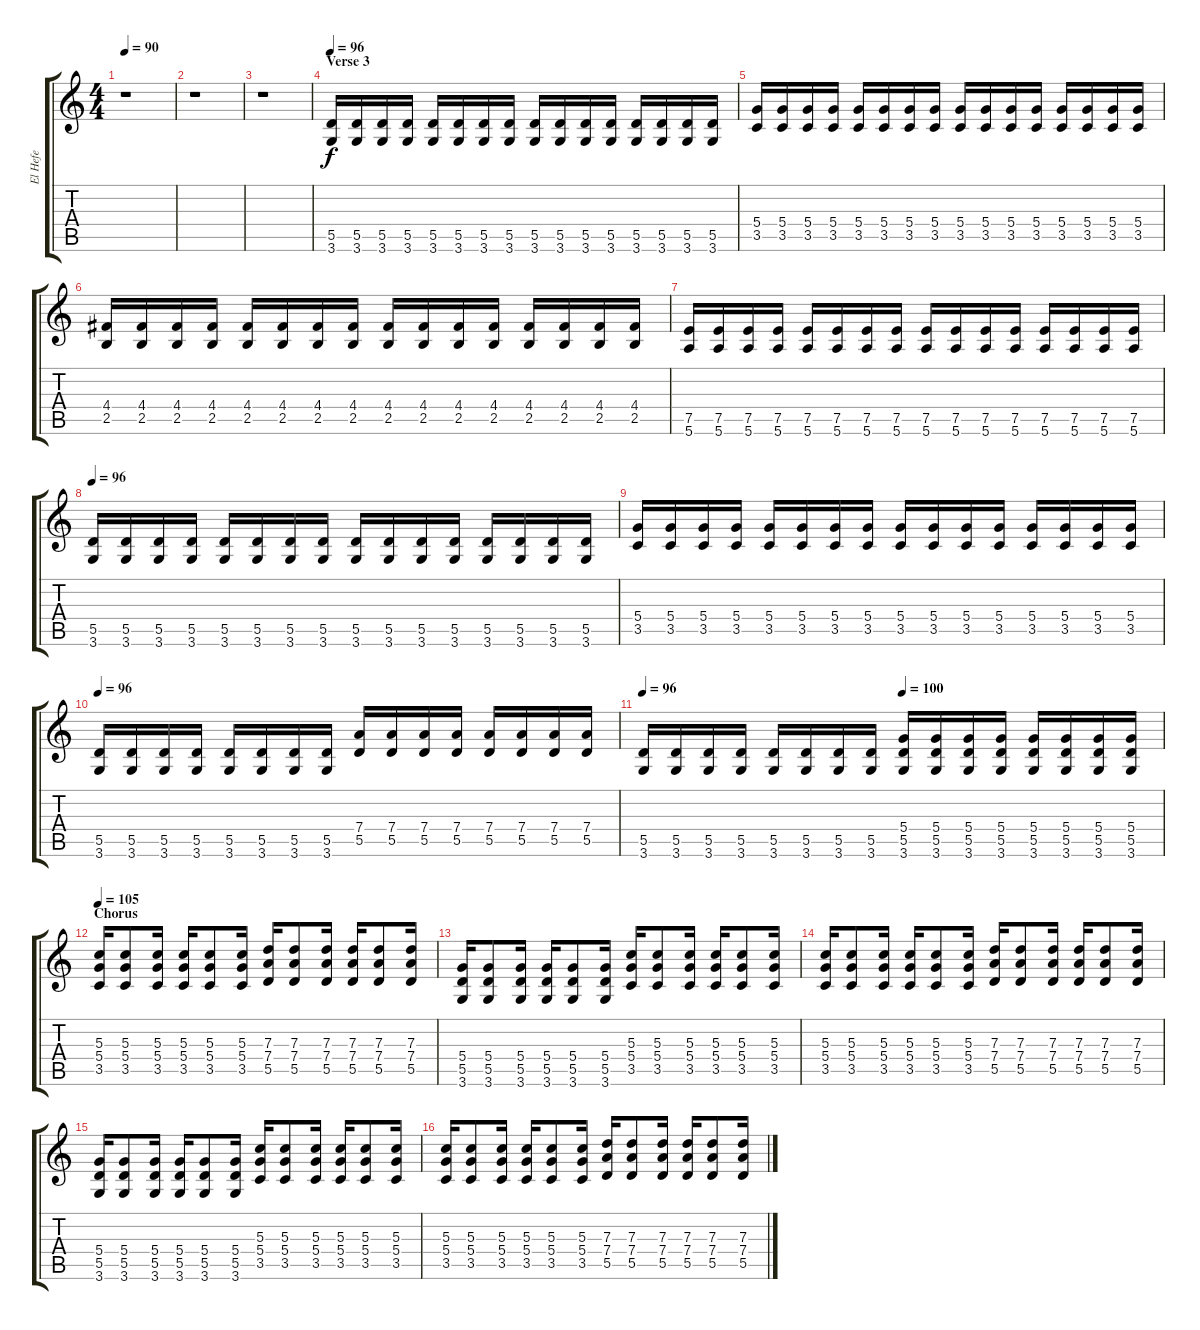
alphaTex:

\track ("El Hefe" "El Hefe") {instrument overdrivenguitar}
\staff {score tabs}
\tuning (E4 B3 G3 D3 A2 E2) {hide}
\ts (4 4)
\tempo 90
\clef g2
\ks c
r.1{dy f} |
r.1 |
r.1 |
\section ("" "Verse 3")
\tempo 96
(5.5 3.6).16{volume 11 instrument electricguitarmuted} (5.5 3.6).16 (5.5 3.6).16 (5.5 3.6).16 (5.5 3.6).16 (5.5 3.6).16 (5.5 3.6).16 (5.5 3.6).16 (5.5 3.6).16 (5.5 3.6).16 (5.5 3.6).16 (5.5 3.6).16 (5.5 3.6).16 (5.5 3.6).16 (5.5 3.6).16 (5.5 3.6).16 |
(5.4 3.5).16 (5.4 3.5).16 (5.4 3.5).16 (5.4 3.5).16 (5.4 3.5).16 (5.4 3.5).16 (5.4 3.5).16 (5.4 3.5).16 (5.4 3.5).16 (5.4 3.5).16 (5.4 3.5).16 (5.4 3.5).16 (5.4 3.5).16 (5.4 3.5).16 (5.4 3.5).16 (5.4 3.5).16 |
(4.4 2.5).16 (4.4 2.5).16 (4.4 2.5).16 (4.4 2.5).16 (4.4 2.5).16 (4.4 2.5).16 (4.4 2.5).16 (4.4 2.5).16 (4.4 2.5).16 (4.4 2.5).16 (4.4 2.5).16 (4.4 2.5).16 (4.4 2.5).16 (4.4 2.5).16 (4.4 2.5).16 (4.4 2.5).16 |
(7.5 5.6).16 (7.5 5.6).16 (7.5 5.6).16 (7.5 5.6).16 (7.5 5.6).16 (7.5 5.6).16 (7.5 5.6).16 (7.5 5.6).16 (7.5 5.6).16 (7.5 5.6).16 (7.5 5.6).16 (7.5 5.6).16 (7.5 5.6).16 (7.5 5.6).16 (7.5 5.6).16 (7.5 5.6).16 |
\tempo 96
(5.5 3.6).16{volume 11 instrument electricguitarmuted} (5.5 3.6).16 (5.5 3.6).16 (5.5 3.6).16 (5.5 3.6).16 (5.5 3.6).16 (5.5 3.6).16 (5.5 3.6).16 (5.5 3.6).16 (5.5 3.6).16 (5.5 3.6).16 (5.5 3.6).16 (5.5 3.6).16 (5.5 3.6).16 (5.5 3.6).16 (5.5 3.6).16 |
(5.4 3.5).16 (5.4 3.5).16 (5.4 3.5).16 (5.4 3.5).16 (5.4 3.5).16 (5.4 3.5).16 (5.4 3.5).16 (5.4 3.5).16 (5.4 3.5).16 (5.4 3.5).16 (5.4 3.5).16 (5.4 3.5).16 (5.4 3.5).16 (5.4 3.5).16 (5.4 3.5).16 (5.4 3.5).16 |
\tempo 96
(5.5 3.6).16{volume 11 instrument electricguitarmuted} (5.5 3.6).16 (5.5 3.6).16 (5.5 3.6).16 (5.5 3.6).16 (5.5 3.6).16 (5.5 3.6).16 (5.5 3.6).16 (7.4 5.5).16 (7.4 5.5).16 (7.4 5.5).16 (7.4 5.5).16 (7.4 5.5).16 (7.4 5.5).16 (7.4 5.5).16 (7.4 5.5).16 |
\tempo 96
\tempo (100 0.5)
(5.5 3.6).16{volume 11 instrument electricguitarmuted} (5.5 3.6).16 (5.5 3.6).16 (5.5 3.6).16 (5.5 3.6).16 (5.5 3.6).16 (5.5 3.6).16 (5.5 3.6).16 (5.4 5.5 3.6).16{volume 14 instrument overdrivenguitar} (5.4 5.5 3.6).16 (5.4 5.5 3.6).16 (5.4 5.5 3.6).16 (5.4 5.5 3.6).16 (5.4 5.5 3.6).16 (5.4 5.5 3.6).16 (5.4 5.5 3.6).16 |
\section ("" "Chorus")
\tempo 105
(5.3 5.4 3.5).16 (5.3 5.4 3.5).8 (5.3 5.4 3.5).16 (5.3 5.4 3.5).16 (5.3 5.4 3.5).8 (5.3 5.4 3.5).16 (7.3 7.4 5.5).16 (7.3 7.4 5.5).8 (7.3 7.4 5.5).16 (7.3 7.4 5.5).16 (7.3 7.4 5.5).8 (7.3 7.4 5.5).16 |
(5.4 5.5 3.6).16 (5.4 5.5 3.6).8 (5.4 5.5 3.6).16 (5.4 5.5 3.6).16 (5.4 5.5 3.6).8 (5.4 5.5 3.6).16 (5.3 5.4 3.5).16 (5.3 5.4 3.5).8 (5.3 5.4 3.5).16 (5.3 5.4 3.5).16 (5.3 5.4 3.5).8 (5.3 5.4 3.5).16 |
(5.3 5.4 3.5).16 (5.3 5.4 3.5).8 (5.3 5.4 3.5).16 (5.3 5.4 3.5).16 (5.3 5.4 3.5).8 (5.3 5.4 3.5).16 (7.3 7.4 5.5).16 (7.3 7.4 5.5).8 (7.3 7.4 5.5).16 (7.3 7.4 5.5).16 (7.3 7.4 5.5).8 (7.3 7.4 5.5).16 |
(5.4 5.5 3.6).16 (5.4 5.5 3.6).8 (5.4 5.5 3.6).16 (5.4 5.5 3.6).16 (5.4 5.5 3.6).8 (5.4 5.5 3.6).16 (5.3 5.4 3.5).16 (5.3 5.4 3.5).8 (5.3 5.4 3.5).16 (5.3 5.4 3.5).16 (5.3 5.4 3.5).8 (5.3 5.4 3.5).16 |
(5.3 5.4 3.5).16 (5.3 5.4 3.5).8 (5.3 5.4 3.5).16 (5.3 5.4 3.5).16 (5.3 5.4 3.5).8 (5.3 5.4 3.5).16 (7.3 7.4 5.5).16 (7.3 7.4 5.5).8 (7.3 7.4 5.5).16 (7.3 7.4 5.5).16 (7.3 7.4 5.5).8 (7.3 7.4 5.5).16
